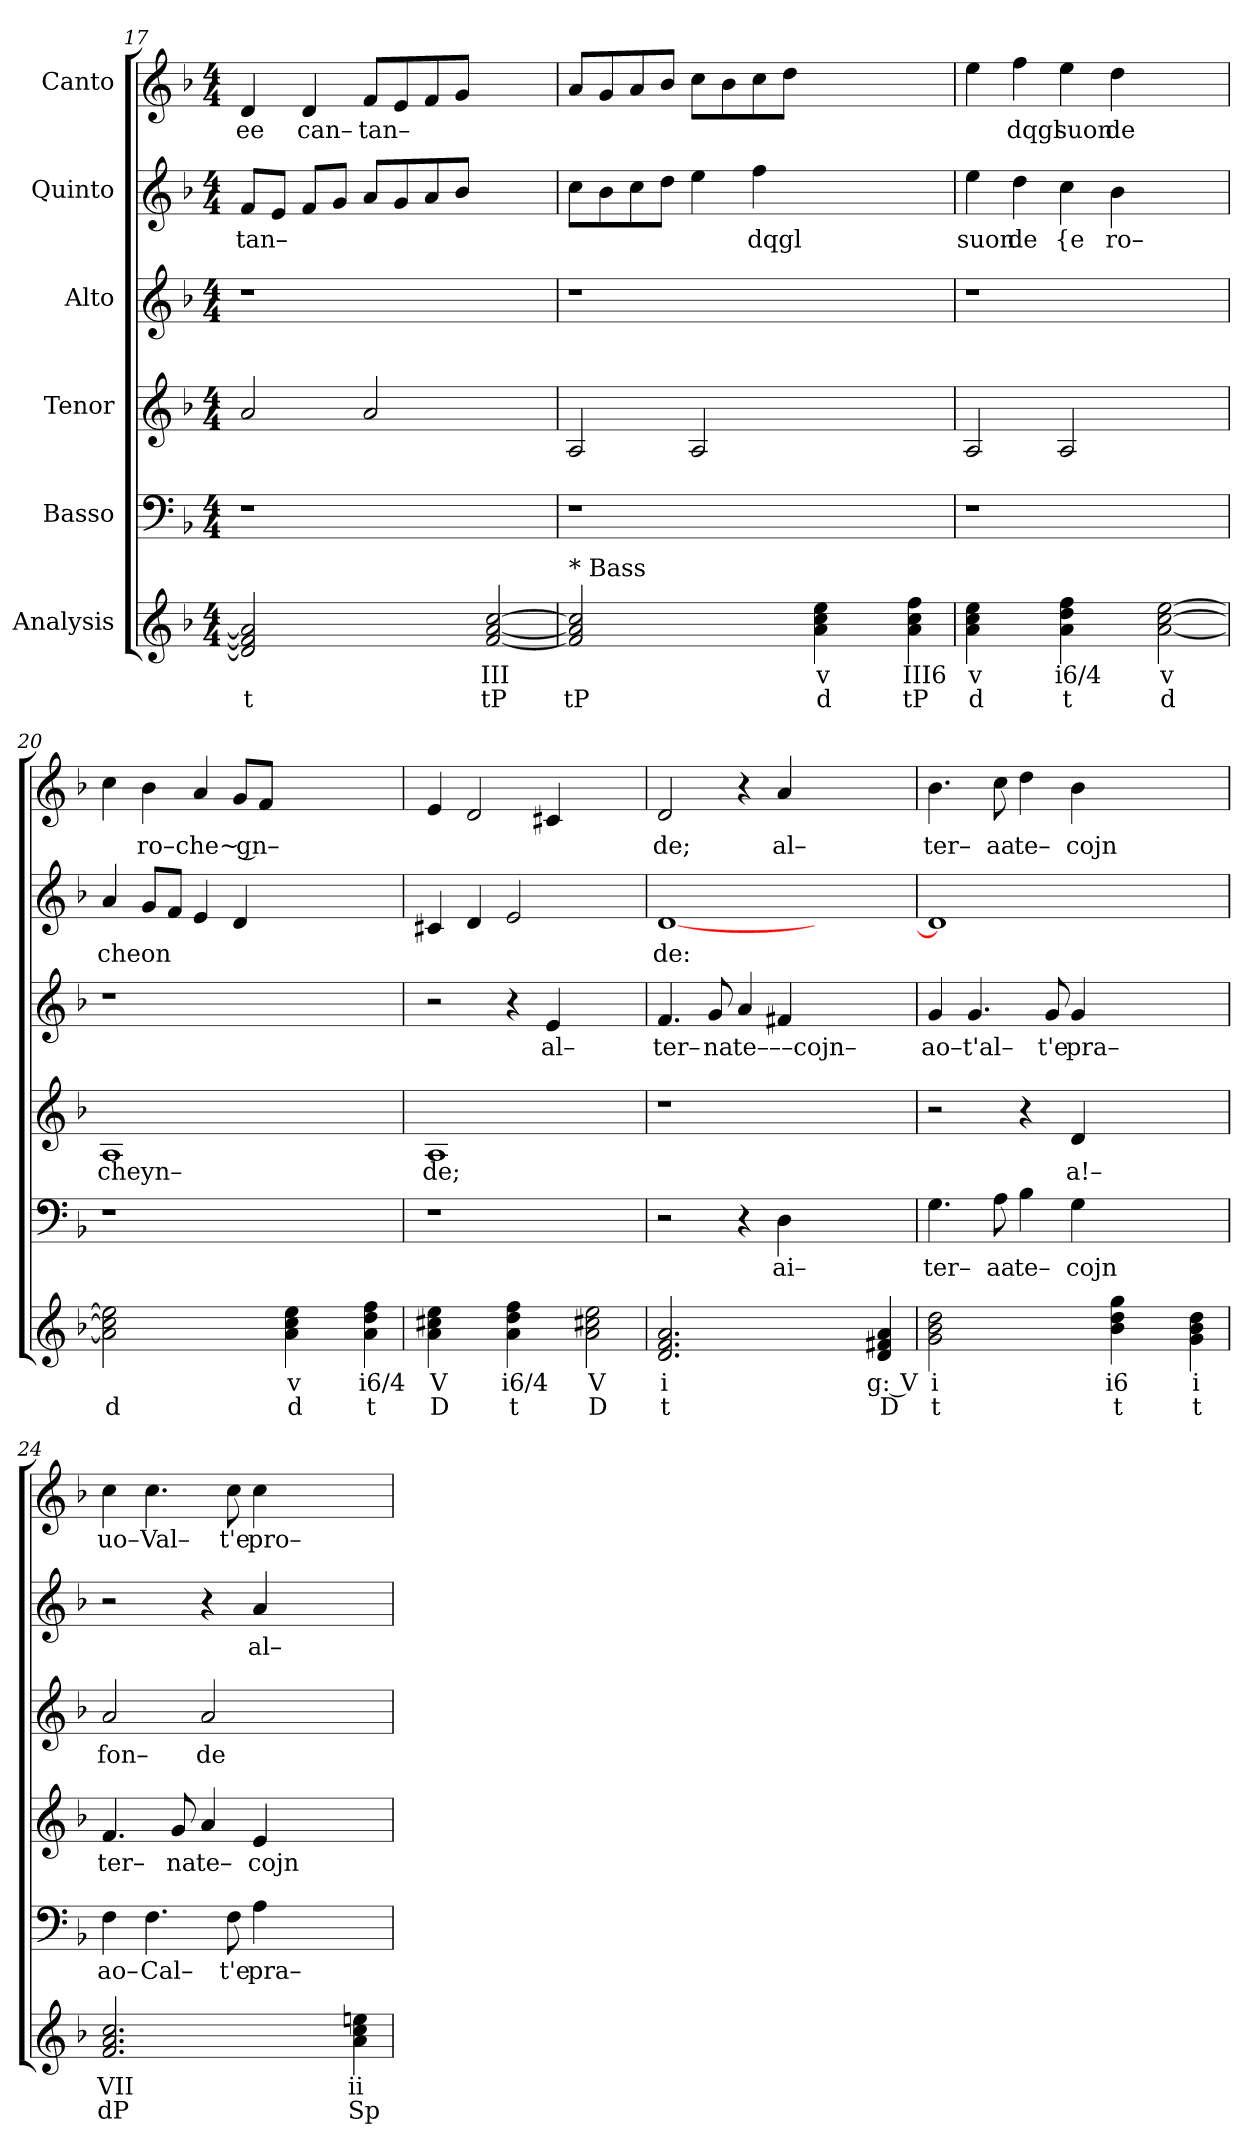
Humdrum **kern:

**kern	**text	**text	**kern	**text	**kern	**text	**kern	**text	**kern	**text	**kern	**text
*part6	*part6	*part6	*part5	*part5	*part4	*part4	*part3	*part3	*part2	*part2	*part1	*part1
*staff6	*staff6	*staff6	*staff5	*staff5	*staff4	*staff4	*staff3	*staff3	*staff2	*staff2	*staff1	*staff1
*I"Analysis	*	*	*I"Basso	*	*I"Tenor	*	*I"Alto	*	*I"Quinto	*	*I"Canto	*
*	*	*	*clefF4	*	*clefG2	*	*clefG2	*	*clefG2	*	*clefG2	*
*k[b-]	*	*	*k[b-]	*	*k[b-]	*	*k[b-]	*	*k[b-]	*	*k[b-]	*
*	*	*	*F:	*	*F:	*	*F:	*	*F:	*	*F:	*
*M4/4	*	*	*M4/4	*	*M4/4	*	*M4/4	*	*M4/4	*	*M4/4	*
=17	=17	=17	=17	=17	=17	=17	=17	=17	=17	=17	=17	=17
!	!	!	!	!	!	!	!	!	!	!LO:LY:b	!	!
!	!	!	!	!	!	!	!	!	!	!	!	!LO:LY:b
2d] 2f] 2a]	.	t	1r	.	2a/	.	1r	.	8f/L	tan–	4d/	ee
.	.	.	.	.	.	.	.	.	8e/J	.	.	.
!	!	!	!	!	!	!	!	!	!	!	!	!LO:LY:b
.	.	.	.	.	.	.	.	.	8f/L	.	4d/	can–
.	.	.	.	.	.	.	.	.	8g/J	.	.	.
!	!	!	!	!	!	!	!	!	!	!	!	!LO:LY:b
2ryy	.	.	.	.	2a/	.	.	.	8a/L	.	8f/L	tan–
.	.	.	.	.	.	.	.	.	8g/	.	8e/	.
.	.	.	.	.	.	.	.	.	8a/	.	8f/	.
.	.	.	.	.	.	.	.	.	8b-/J	.	8g/J	.
[2f [2a [2cc	III	tP	2ryy	.	2ryy	.	2ryy	.	2ryy	.	2ryy	.
=18	=18	=18	=18	=18	=18	=18	=18	=18	=18	=18	=18	=18
!LO:TX:a:t=* Bass	!	!	!	!	!	!	!	!	!	!	!	!
2f] 2a] 2cc]	.	tP	1r	.	2A/	.	1r	.	8cc\L	.	8a/L	.
.	.	.	.	.	.	.	.	.	8b-\	.	8g/	.
.	.	.	.	.	.	.	.	.	8cc\	.	8a/	.
.	.	.	.	.	.	.	.	.	8dd\J	.	8b-/J	.
2ryy	.	.	.	.	2A/	.	.	.	4ee\	.	8cc\L	.
.	.	.	.	.	.	.	.	.	.	.	8b-\	.
!	!	!	!	!	!	!	!	!	!	!LO:LY:b	!	!
.	.	.	.	.	.	.	.	.	4ff\	dqgl	8cc\	.
.	.	.	.	.	.	.	.	.	.	.	8dd\J	.
4a 4cc 4ee	v	d	2.ryy	.	2.ryy	.	2.ryy	.	2.ryy	.	2.ryy	.
4ryy	.	.	.	.	.	.	.	.	.	.	.	.
4a 4cc 4ff	III6	tP	.	.	.	.	.	.	.	.	.	.
=19	=19	=19	=19	=19	=19	=19	=19	=19	=19	=19	=19	=19
!	!	!	!	!	!	!	!	!	!	!LO:LY:b	!	!
4a 4cc 4ee	v	d	1r	.	2A/	.	1r	.	4ee\	suon	4ee\	.
!	!	!	!	!	!	!	!	!	!	!LO:LY:b	!	!
!	!	!	!	!	!	!	!	!	!	!	!	!LO:LY:b
4ryy	.	.	.	.	.	.	.	.	4dd\	de	4ff\	dqgl
!	!	!	!	!	!	!	!	!	!	!LO:LY:b	!	!
!	!	!	!	!	!	!	!	!	!	!	!	!LO:LY:b
4a 4dd 4ff	i6/4	t	.	.	2A/	.	.	.	4cc\	{e	4ee\	suon
!	!	!	!	!	!	!	!	!	!	!LO:LY:b	!	!
!	!	!	!	!	!	!	!	!	!	!	!	!LO:LY:b
4ryy	.	.	.	.	.	.	.	.	4b-\	ro–	4dd\	de
[2a [2cc [2ee	v	d	2ryy	.	2ryy	.	2ryy	.	2ryy	.	2ryy	.
=20	=20	=20	=20	=20	=20	=20	=20	=20	=20	=20	=20	=20
!	!	!	!	!	!	!LO:LY:b	!	!	!	!	!	!
!	!	!	!	!	!	!	!	!	!	!LO:LY:b	!	!
2a] 2cc] 2ee]	.	d	1r	.	1A	cheyn–	1r	.	4a/	cheon	4cc\	.
!	!	!	!	!	!	!	!	!	!	!	!	!LO:LY:b
.	.	.	.	.	.	.	.	.	8g/L	.	4b-\	ro–
.	.	.	.	.	.	.	.	.	8f/J	.	.	.
!	!	!	!	!	!	!	!	!	!	!	!	!LO:LY:b
2ryy	.	.	.	.	.	.	.	.	4e/	.	4a/	che~ gn–
.	.	.	.	.	.	.	.	.	4d/	.	8g/L	.
.	.	.	.	.	.	.	.	.	.	.	8f/J	.
4a 4cc 4ee	v	d	2.ryy	.	2.ryy	.	2.ryy	.	2.ryy	.	2.ryy	.
4ryy	.	.	.	.	.	.	.	.	.	.	.	.
4a 4dd 4ff	i6/4	t	.	.	.	.	.	.	.	.	.	.
=21	=21	=21	=21	=21	=21	=21	=21	=21	=21	=21	=21	=21
!	!	!	!	!	!	!LO:LY:b	!	!	!	!	!	!
4a 4cc#X 4ee	V	D	1r	.	1A	de;	2r	.	4c#X/	.	4e/	.
4ryy	.	.	.	.	.	.	.	.	4d/	.	2d/	.
4a 4dd 4ff	i6/4	t	.	.	.	.	4r	.	2e/	.	.	.
!	!	!	!	!	!	!	!	!LO:LY:b	!	!	!	!
4ryy	.	.	.	.	.	.	4e/	al–	.	.	4c#X/	.
2a 2cc#X 2ee	V	D	2ryy	.	2ryy	.	2ryy	.	2ryy	.	2ryy	.
=22	=22	=22	=22	=22	=22	=22	=22	=22	=22	=22	=22	=22
!	!	!	!	!	!	!	!	!LO:LY:b	!	!	!	!
!	!	!	!	!	!	!	!	!	!	!LO:LY:b	!	!
!	!	!	!	!	!	!	!	!	!	!	!	!LO:LY:b
2.d 2.f 2.a	i	t	2r	.	1r	.	4.f/	ter–	[1d	de:	2d/	de;
!	!	!	!	!	!	!	!	!LO:LY:b	!	!	!	!
.	.	.	.	.	.	.	8g/	na	.	.	.	.
!	!	!	!	!	!	!	!	!LO:LY:b	!	!	!	!
.	.	.	4r	.	.	.	4a/	te–––cojn–	.	.	4r	.
!	!	!	!	!LO:LY:b	!	!	!	!	!	!	!	!
!	!	!	!	!	!	!	!	!	!	!	!	!LO:LY:b
2.ryy	.	.	4D\	ai–	.	.	4f#X/	.	.	.	4a/	al–
.	.	.	2.ryy	.	2.ryy	.	2.ryy	.	2.ryy	.	2.ryy	.
4d 4f#X 4a	g: V	D	.	.	.	.	.	.	.	.	.	.
=23	=23	=23	=23	=23	=23	=23	=23	=23	=23	=23	=23	=23
!	!	!	!	!LO:LY:b	!	!	!	!	!	!	!	!
!	!	!	!	!	!	!	!	!LO:LY:b	!	!	!	!
!	!	!	!	!	!	!	!	!	!	!	!	!LO:LY:b
2g 2b- 2dd	i	t	4.G\	ter–	2r	.	4g/	ao–	1d]	.	4.b-\	ter–
!	!	!	!	!	!	!	!	!LO:LY:b	!	!	!	!
.	.	.	.	.	.	.	4.g/	t'al–	.	.	.	.
!	!	!	!	!LO:LY:b	!	!	!	!	!	!	!	!
!	!	!	!	!	!	!	!	!	!	!	!	!LO:LY:b
.	.	.	8A\	aa	.	.	.	.	.	.	8cc\	aa
!	!	!	!	!LO:LY:b	!	!	!	!	!	!	!	!
!	!	!	!	!	!	!	!	!	!	!	!	!LO:LY:b
2ryy	.	.	4B-\	te–	4r	.	.	.	.	.	4dd\	te–
!	!	!	!	!	!	!	!	!LO:LY:b	!	!	!	!
.	.	.	.	.	.	.	8g/	t'e	.	.	.	.
!	!	!	!	!LO:LY:b	!	!	!	!	!	!	!	!
!	!	!	!	!	!	!LO:LY:b	!	!	!	!	!	!
!	!	!	!	!	!	!	!	!LO:LY:b	!	!	!	!
!	!	!	!	!	!	!	!	!	!	!	!	!LO:LY:b
.	.	.	4G\	cojn	4d/	a!–	4g/	pra–	.	.	4b-\	cojn
4b- 4dd 4gg	i6	t	2.ryy	.	2.ryy	.	2.ryy	.	2.ryy	.	2.ryy	.
4ryy	.	.	.	.	.	.	.	.	.	.	.	.
4g 4b- 4dd	i	t	.	.	.	.	.	.	.	.	.	.
=24	=24	=24	=24	=24	=24	=24	=24	=24	=24	=24	=24	=24
!	!	!	!	!LO:LY:b	!	!	!	!	!	!	!	!
!	!	!	!	!	!	!LO:LY:b	!	!	!	!	!	!
!	!	!	!	!	!	!	!	!LO:LY:b	!	!	!	!
!	!	!	!	!	!	!	!	!	!	!	!	!LO:LY:b
2.f 2.a 2.cc	VII	dP	4F\	ao–	4.f/	ter–	2a/	fon–	2r	.	4cc\	uo–
!	!	!	!	!LO:LY:b	!	!	!	!	!	!	!	!
!	!	!	!	!	!	!	!	!	!	!	!	!LO:LY:b
.	.	.	4.F\	Cal–	.	.	.	.	.	.	4.cc\	Val–
!	!	!	!	!	!	!LO:LY:b	!	!	!	!	!	!
.	.	.	.	.	8g/	na	.	.	.	.	.	.
!	!	!	!	!	!	!LO:LY:b	!	!	!	!	!	!
!	!	!	!	!	!	!	!	!LO:LY:b	!	!	!	!
.	.	.	.	.	4a/	te–	2a/	de	4r	.	.	.
!	!	!	!	!LO:LY:b	!	!	!	!	!	!	!	!
!	!	!	!	!	!	!	!	!	!	!	!	!LO:LY:b
.	.	.	8F\	t'e	.	.	.	.	.	.	8cc\	t'e
!	!	!	!	!LO:LY:b	!	!	!	!	!	!	!	!
!	!	!	!	!	!	!LO:LY:b	!	!	!	!	!	!
!	!	!	!	!	!	!	!	!	!	!LO:LY:b	!	!
!	!	!	!	!	!	!	!	!	!	!	!	!LO:LY:b
2.ryy	.	.	4A\	pra–	4e/	cojn	.	.	4a/	al–	4cc\	pro–
.	.	.	2.ryy	.	2.ryy	.	2.ryy	.	2.ryy	.	2.ryy	.
4a 4cc 4een	ii	Sp	.	.	.	.	.	.	.	.	.	.
=	=	=	=	=	=	=	=	=	=	=	=	=
*-	*-	*-	*-	*-	*-	*-	*-	*-	*-	*-	*-	*-
